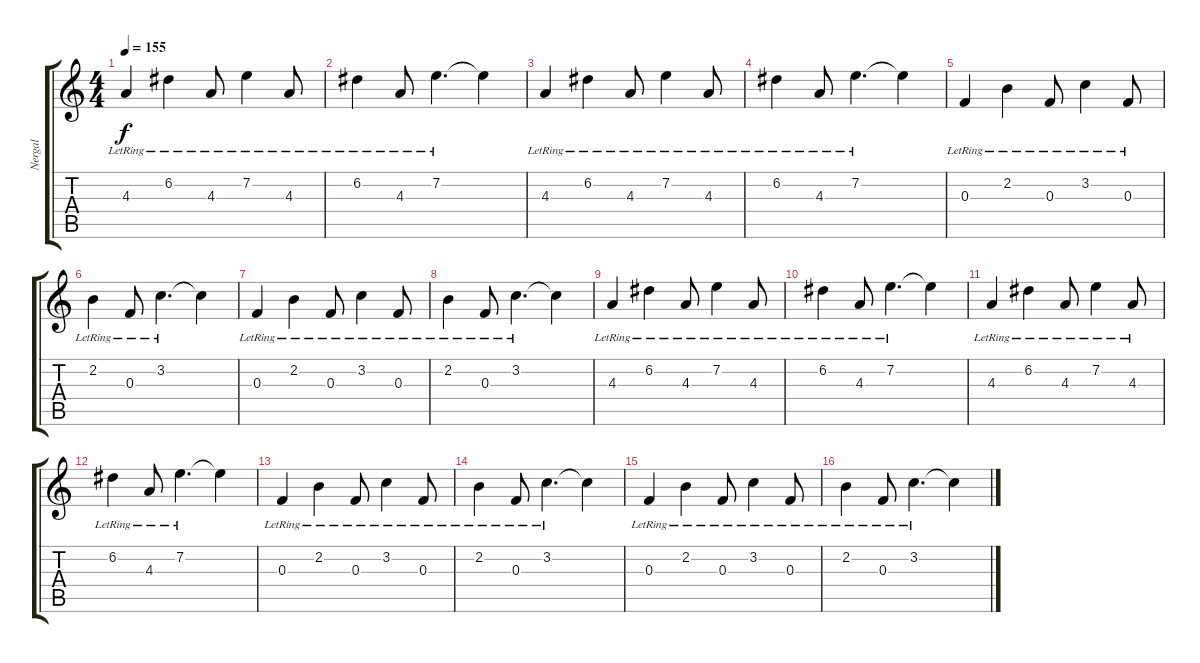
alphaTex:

\track ("Nergal" "Nergal") {instrument electricguitarjazz}
\staff {score tabs}
\tuning (D4 A3 F3 C3 G2 D2) {hide}
\ts (4 4)
\tempo 155
\clef g2
\ks c
4.3{lr}.4{dy f} 6.2{lr}.4 4.3{lr}.8 7.2{lr}.4 4.3{lr}.8 |
6.2{lr}.4 4.3{lr}.8 7.2{lr}.4{d} 7.2{t}.4 |
4.3{lr}.4 6.2{lr}.4 4.3{lr}.8 7.2{lr}.4 4.3{lr}.8 |
6.2{lr}.4 4.3{lr}.8 7.2{lr}.4{d} 7.2{t}.4 |
0.3{lr}.4 2.2{lr}.4 0.3{lr}.8 3.2{lr}.4 0.3{lr}.8 |
2.2{lr}.4 0.3{lr}.8 3.2{lr}.4{d} 3.2{t}.4 |
0.3{lr}.4 2.2{lr}.4 0.3{lr}.8 3.2{lr}.4 0.3{lr}.8 |
2.2{lr}.4 0.3{lr}.8 3.2{lr}.4{d} 3.2{t}.4 |
4.3{lr}.4 6.2{lr}.4 4.3{lr}.8 7.2{lr}.4 4.3{lr}.8 |
6.2{lr}.4 4.3{lr}.8 7.2{lr}.4{d} 7.2{t}.4 |
4.3{lr}.4 6.2{lr}.4 4.3{lr}.8 7.2{lr}.4 4.3{lr}.8 |
6.2{lr}.4 4.3{lr}.8 7.2{lr}.4{d} 7.2{t}.4 |
0.3{lr}.4 2.2{lr}.4 0.3{lr}.8 3.2{lr}.4 0.3{lr}.8 |
2.2{lr}.4 0.3{lr}.8 3.2{lr}.4{d} 3.2{t}.4 |
0.3{lr}.4 2.2{lr}.4 0.3{lr}.8 3.2{lr}.4 0.3{lr}.8 |
2.2{lr}.4 0.3{lr}.8 3.2{lr}.4{d} 3.2{t}.4
